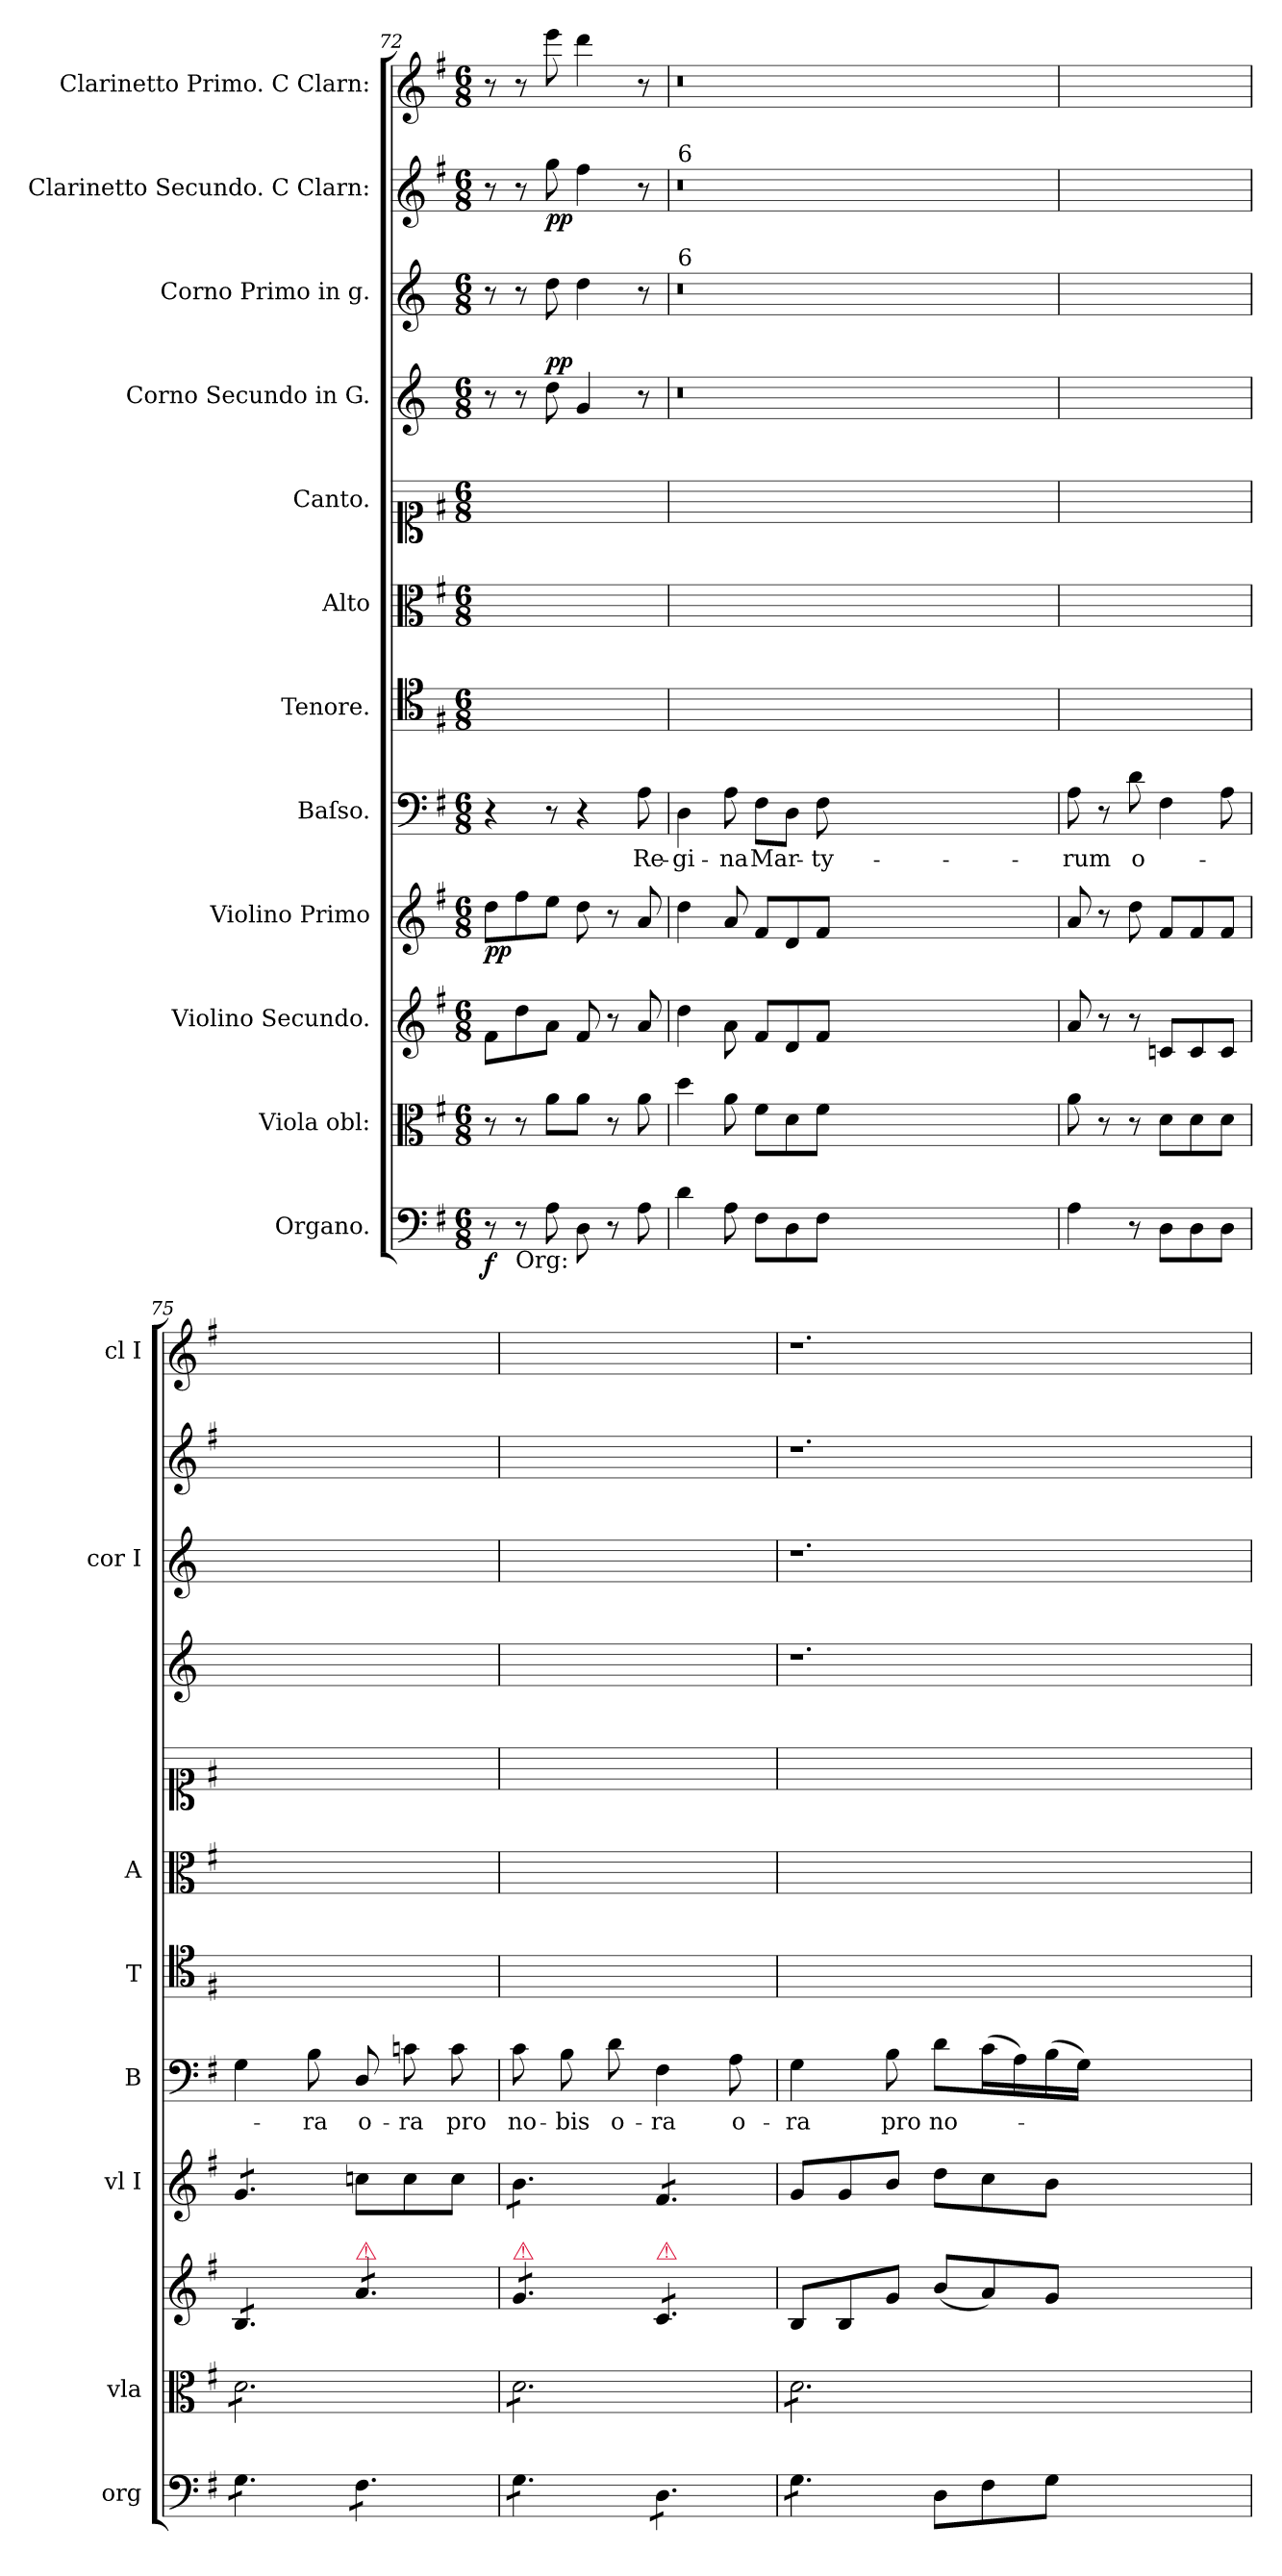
**kern	**dynam	**kern	**dynam	**kern	**dynam	**kern	**dynam	**kern	**text	**dynam	**kern	**kern	**kern	**kern	**dynam	**kern	**dynam	**kern	**dynam	**kern
*part12	*part12	*part11	*part11	*part10	*part10	*part9	*part9	*part8	*part8	*part8	*part7	*part6	*part5	*part4	*part4	*part3	*part3	*part2	*part2	*part1
*staff12	*staff12	*staff11	*staff11	*staff10	*staff10	*staff9	*staff9	*staff8	*staff8	*staff8	*staff7	*staff6	*staff5	*staff4	*staff4	*staff3	*staff3	*staff2	*staff2	*staff1
*I"Organo.	*	*I"Viola obl:	*	*I"Violino Secundo.	*	*I"Violino Primo	*	*I"Baſso.	*	*	*I"Tenore.	*I"Alto	*I"Canto.	*I"Corno Secundo in G.	*	*I"Corno Primo in g.	*	*I"Clarinetto Secundo. C Clarn:	*	*I"Clarinetto Primo. C Clarn:
*I'org	*	*I'vla	*	*	*	*I'vl I	*	*I'B	*	*	*I'T	*I'A	*	*	*	*I'cor I	*	*	*	*I'cl I
*clefF4	*	*clefC3	*	*clefG2	*	*clefG2	*	*clefF4	*	*	*clefC4	*clefC3	*clefC1	*clefG2	*	*clefG2	*	*clefG2	*	*clefG2
*	*	*	*	*	*	*	*	*	*	*	*	*	*	*ITrd3c5	*	*ITrd3c5	*	*	*	*
*k[f#]	*	*k[f#]	*	*k[f#]	*	*k[f#]	*	*k[f#]	*	*	*k[f#]	*k[f#]	*k[f#]	*k[f#]	*	*k[f#]	*	*k[f#]	*	*k[f#]
*G:	*	*G:	*	*G:	*	*G:	*	*G:	*	*	*G:	*G:	*G:	*G:	*	*G:	*	*G:	*	*G:
*M6/8	*	*M6/8	*	*M6/8	*	*M6/8	*	*M6/8	*	*	*M6/8	*M6/8	*M6/8	*M6/8	*	*M6/8	*	*M6/8	*	*M6/8
=72	=72	=72	=72	=72	=72	=72	=72	=72	=72	=72	=72	=72	=72	=72	=72	=72	=72	=72	=72	=72
!	!LO:DY:b	!	!	!	!	!	!	!	!	!	!	!	!	!	!	!	!	!	!	!
8r	f	8r	.	8f#/L	.	8dd\L	pp	4r	.	.	2.ryy	2.ryy	2.ryy	8r	.	8r	.	8r	.	8r
!LO:TX:b:t=Org&colon;	!	!	!	!	!	!	!	!	!	!	!	!	!	!	!	!	!	!	!	!
8r	.	8r	.	8dd\	.	8ff#\	.	.	.	.	.	.	.	8r	.	8r	.	8r	.	8r
!	!	!	!	!	!	!	!	!	!	!	!	!	!	!	!LO:DY:a	!	!LO:DY:a	!	!LO:DY:b	!
8A\	.	8a\L	.	8a\J	.	8ee\J	.	8r	.	.	.	.	.	8a\	pp.	8a\	pp&colon;	8gg\	pp.	8eee\
8D\	.	8a\J	.	8f#/	.	8dd\	.	4r	.	.	.	.	.	4d/	.	4a\	.	4ff#\	.	4ddd\
8r	.	8r	.	8r	.	8r	.	.	.	.	.	.	.	.	.	.	.	.	.	.
!	!LO:DY:b	!	!LO:DY:b	!	!LO:DY:b	!	!LO:DY:b	!	!	!LO:DY:a	!	!	!	!	!	!	!	!	!	!
8A\	fort	8a\	fort	8a/	forto	8a/	forto	8A\	Re-	fort	.	.	.	8r	.	8r	.	8r	.	8r
=73	=73	=73	=73	=73	=73	=73	=73	=73	=73	=73	=73	=73	=73	=73	=73	=73	=73	=73	=73	=73
!	!	!	!	!	!	!	!	!	!	!	!	!	!	!	!	!	!	!LO:TX:a:t=6	!	!
!	!	!	!	!	!	!	!	!	!	!	!	!	!	!	!	!LO:TX:a:t=6	!	!	!	!
4d\	.	4dd\	.	4dd\	.	4dd\	.	4D\	-gi-	.	2.ryy	2.ryy	2.ryy	0.r	.	0.r	.	0.r	.	0.r
8A\	.	8a\	.	8a\	.	8a/	.	8A\	-na	.	.	.	.	.	.	.	.	.	.	.
8F#\L	.	8f#\L	.	8f#/L	.	8f#/L	.	8F#\L	Mar-	.	.	.	.	.	.	.	.	.	.	.
8D\	.	8d\	.	8d/	.	8d/	.	8D\J	.	.	.	.	.	.	.	.	.	.	.	.
8F#\J	.	8f#\J	.	8f#/J	.	8f#/J	.	8F#\	-ty-	.	.	.	.	.	.	.	.	.	.	.
0ryy	.	0ryy	.	0ryy	.	0ryy	.	0ryy	.	.	0ryy	0ryy	0ryy	.	.	.	.	.	.	.
4ryy	.	4ryy	.	4ryy	.	4ryy	.	4ryy	.	.	4ryy	4ryy	4ryy	.	.	.	.	.	.	.
=74	=74	=74	=74	=74	=74	=74	=74	=74	=74	=74	=74	=74	=74	=74	=74	=74	=74	=74	=74	=74
4A\	.	8a\	.	8a/	.	8a/	.	8A\	-rum	.	2.ryy	2.ryy	2.ryy	2.ryy	.	2.ryy	.	2.ryy	.	2.ryy
.	.	8r	.	8r	.	8r	.	8r	.	.	.	.	.	.	.	.	.	.	.	.
!	!	!	!	!	!	!	!LO:DY:b	!	!	!	!	!	!	!	!	!	!	!	!	!
8r	.	8r	.	8r	.	8dd\	pia	8d\	o-	.	.	.	.	.	.	.	.	.	.	.
!	!LO:DY:b	!	!LO:DY:b	!	!LO:DY:a	!	!	!	!	!	!	!	!	!	!	!	!	!	!	!
8D\L	piano	8d\L	pia	8cn/L	piano	8f#/L	.	4F#\	.	.	.	.	.	.	.	.	.	.	.	.
8D\	.	8d\	.	8c/	.	8f#/	.	.	.	.	.	.	.	.	.	.	.	.	.	.
8D\J	.	8d\J	.	8c/J	.	8f#/J	.	8A\	.	.	.	.	.	.	.	.	.	.	.	.
=75	=75	=75	=75	=75	=75	=75	=75	=75	=75	=75	=75	=75	=75	=75	=75	=75	=75	=75	=75	=75
!	!	!	!	!	!	!LO:TX:a:color=crimson:t=⚠	!	!	!	!	!	!	!	!	!	!	!	!	!	!
!	!	!	!	!LO:TX:a:color=crimson:t=⚠	!	!	!	!	!	!	!	!	!	!	!	!	!	!	!	!
*tremolo	*	*	*	*	*	*	*	*	*	*	*	*	*	*	*	*	*	*	*	*
*	*	*tremolo	*	*	*	*	*	*	*	*	*	*	*	*	*	*	*	*	*	*
*	*	*	*	*tremolo	*	*	*	*	*	*	*	*	*	*	*	*	*	*	*	*
*	*	*	*	*	*	*tremolo	*	*	*	*	*	*	*	*	*	*	*	*	*	*
8G\L	.	8d\L	.	8B/L	.	8g/L	.	4G\	.	.	2.ryy	2.ryy	2.ryy	2.ryy	.	2.ryy	.	2.ryy	.	2.ryy
8G\	.	8d\	.	8B/	.	8g/	.	.	.	.	.	.	.	.	.	.	.	.	.	.
8G\J	.	8d\	.	8B/J	.	8g/J	.	8B\	-ra	.	.	.	.	.	.	.	.	.	.	.
*	*	*	*	*	*	*Xtremolo	*	*	*	*	*	*	*	*	*	*	*	*	*	*
!	!	!	!	!LO:TX:a:color=crimson:t=⚠	!	!	!	!	!	!	!	!	!	!	!	!	!	!	!	!
8F#\L	.	8d\	.	8a/L	.	8ccn\L	.	8D/	o-	.	.	.	.	.	.	.	.	.	.	.
8F#\	.	8d\	.	8a/	.	8cc\	.	8cn\	-ra	.	.	.	.	.	.	.	.	.	.	.
8F#\J	.	8d\J	.	8a/J	.	8cc\J	.	8c\	pro	.	.	.	.	.	.	.	.	.	.	.
=76	=76	=76	=76	=76	=76	=76	=76	=76	=76	=76	=76	=76	=76	=76	=76	=76	=76	=76	=76	=76
!	!	!	!	!LO:TX:a:color=crimson:t=⚠	!	!	!	!	!	!	!	!	!	!	!	!	!	!	!	!
*	*	*	*	*	*	*tremolo	*	*	*	*	*	*	*	*	*	*	*	*	*	*
8G\L	.	8d\L	.	8g/L	.	8b\L	.	8c\	no-	.	2.ryy	2.ryy	2.ryy	2.ryy	.	2.ryy	.	2.ryy	.	2.ryy
8G\	.	8d\	.	8g/	.	8b\	.	8B\	-bis	.	.	.	.	.	.	.	.	.	.	.
8G\J	.	8d\	.	8g/J	.	8b\J	.	8d\	o-	.	.	.	.	.	.	.	.	.	.	.
!	!	!	!	!LO:TX:a:color=crimson:t=⚠	!	!	!	!	!	!	!	!	!	!	!	!	!	!	!	!
8D\L	.	8d\	.	8c/L	.	8f#/L	.	4F#\	-ra	.	.	.	.	.	.	.	.	.	.	.
8D\	.	8d\	.	8c/	.	8f#/	.	.	.	.	.	.	.	.	.	.	.	.	.	.
8D\J	.	8d\J	.	8c/J	.	8f#/J	.	8A\	o-	.	.	.	.	.	.	.	.	.	.	.
*	*	*	*	*	*	*Xtremolo	*	*	*	*	*	*	*	*	*	*	*	*	*	*
*	*	*	*	*Xtremolo	*	*	*	*	*	*	*	*	*	*	*	*	*	*	*	*
=77	=77	=77	=77	=77	=77	=77	=77	=77	=77	=77	=77	=77	=77	=77	=77	=77	=77	=77	=77	=77
8G\L	.	8d\L	.	8B/L	.	8g/L	.	4G\	-ra	.	2.ryy	2.ryy	2.ryy	1.r	.	1.r	.	1.r	.	1.r
8G\	.	8d\	.	8B/	.	8g/	.	.	.	.	.	.	.	.	.	.	.	.	.	.
8G\J	.	8d\	.	8g/J	.	8b/J	.	8B\	pro	.	.	.	.	.	.	.	.	.	.	.
*Xtremolo	*	*	*	*	*	*	*	*	*	*	*	*	*	*	*	*	*	*	*	*
8D\L	.	8d\	.	(8b/L	.	8dd\L	.	8d\L	no-	.	.	.	.	.	.	.	.	.	.	.
8F#\	.	8d\	.	8a/)	.	8cc\	.	(16c\L	.	.	.	.	.	.	.	.	.	.	.	.
.	.	.	.	.	.	.	.	16A\)	.	.	.	.	.	.	.	.	.	.	.	.
8G\J	.	8d\J	.	8g/J	.	8b\J	.	(16B\	.	.	.	.	.	.	.	.	.	.	.	.
*	*	*Xtremolo	*	*	*	*	*	*	*	*	*	*	*	*	*	*	*	*	*	*
.	.	.	.	.	.	.	.	16G\JJ)	.	.	.	.	.	.	.	.	.	.	.	.
2.ryy	.	2.ryy	.	2.ryy	.	2.ryy	.	2.ryy	.	.	2.ryy	2.ryy	2.ryy	.	.	.	.	.	.	.
=	=	=	=	=	=	=	=	=	=	=	=	=	=	=	=	=	=	=	=	=
*-	*-	*-	*-	*-	*-	*-	*-	*-	*-	*-	*-	*-	*-	*-	*-	*-	*-	*-	*-	*-
